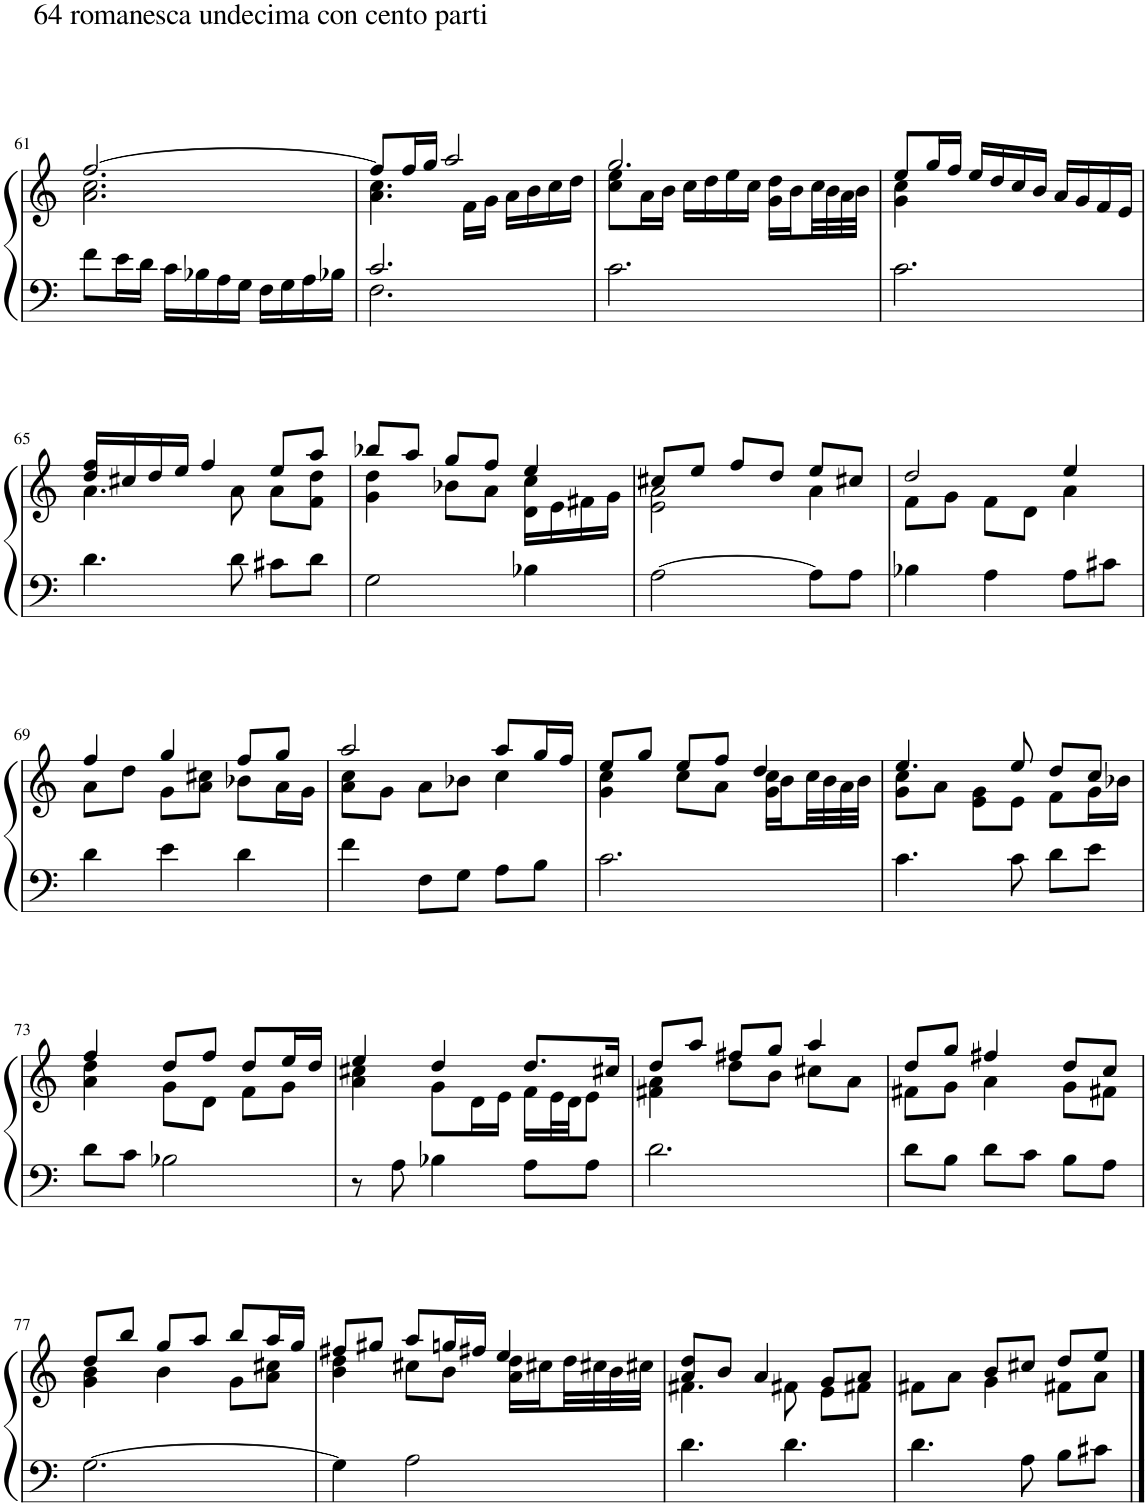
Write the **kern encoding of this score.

**kern	**kern
*part1	*part1
*staff2	*staff1
*I"Piano	*
*I'Pno.	*
!!LO:PB:g=z
*clefF4	*clefG2
*k[]	*k[]
*M3/4	*M3/4
=61	=61
*	*^
!	!LO:TX:a:t=64 romanesca undecima con cento parti	!
!LO:TX:a:t=64 romanesca undecima con cento parti	!	!
8f\L	[2.ff/	2.a\ 2.cc\
16e\L	.	.
16d\JJ	.	.
16c\LL	.	.
16B-X\	.	.
16A\	.	.
16G\JJ	.	.
16F\LL	.	.
16G\	.	.
16A\	.	.
16B-X\JJ	.	.
=62	=62	=62
*^	*	*
2.c/	2.F\	8ff/L]	4.a\ 4.cc\
.	.	16ff/L	.
.	.	16gg/JJ	.
.	.	2aa/	.
.	.	.	16f\LL
.	.	.	16g\JJ
.	.	.	16a\LL
.	.	.	16b\
.	.	.	16cc\
.	.	.	16dd\JJ
*v	*v	*	*
=63	=63	=63
2.c\	2.gg/	8cc\ 8ee\L
.	.	16a\L
.	.	16b\JJ
.	.	16cc\LL
.	.	16dd\
.	.	16ee\
.	.	16cc\JJ
.	.	16g\ 16dd\LL
.	.	16b\
.	.	32cc\L
.	.	32b\
.	.	32a\
.	.	32b\JJJ
=64	=64	=64
2.c\	8ee/L	4g\ 4cc\
.	16gg/L	.
.	16ff/JJ	.
.	16ee/LL	2ryy
.	16dd/	.
.	16cc/	.
.	16b/JJ	.
.	16a/LL	.
.	16g/	.
.	16f/	.
.	16e/JJ	.
!!LO:LB:g=z	!!
=65	=65	=65
4.d\	16dd/ 16ff/LL	4.a\
.	16cc#X/	.
.	16dd/	.
.	16ee/JJ	.
.	4ff/	.
8d\	.	8a\
8c#X\L	8ee/L	8a\L
8d\J	8aa/J	8f\ 8dd\J
=66	=66	=66
2G\	8bb-X/L	4g\ 4dd\
.	8aa/J	.
.	8gg/L	8b-X\L
.	8ff/J	8a\J
4B-X\	4ee/	16d\ 16cc\LL
.	.	16e\
.	.	16f#X\
.	.	16g\JJ
=67	=67	=67
[2A\	8cc#X/L	2e\ 2a\
.	8ee/J	.
.	8ff/L	.
.	8dd/J	.
8A\L]	8ee/L	4a\
8A\J	8cc#X/J	.
=68	=68	=68
4B-X\	2dd/	8f\L
.	.	8g\J
4A\	.	8f\L
.	.	8d\J
8A\L	4ee/	4a\
8c#X\J	.	.
!!LO:LB:g=z	!!
=69	=69	=69
4d\	4ff/	8a\L
.	.	8dd\J
4e\	4gg/	8g\L
.	.	8a\ 8cc#X\J
4d\	8ff/L	8b-X\L
.	8gg/J	16a\L
.	.	16g\JJ
=70	=70	=70
4f\	2aa/	8a\ 8cc\L
.	.	8g\J
8F\L	.	8a\L
8G\J	.	8b-X\J
8A\L	8aa/L	4cc\
8B\J	16gg/L	.
.	16ff/JJ	.
=71	=71	=71
2.c\	8ee/L	4g\ 4cc\
.	8gg/J	.
.	8ee/L	8cc\L
.	8ff/J	8a\J
.	4dd/	16g\ 16cc\LL
.	.	16b\
.	.	32cc\L
.	.	32b\
.	.	32a\
.	.	32b\JJJ
=72	=72	=72
4.c\	4.ee/	8g\ 8cc\L
.	.	8a\J
.	.	8e\ 8g\L
8c\	8ee/	8e\J
8d\L	8dd/L	8f\L
8e\J	8cc/J	16g\L
.	.	16b-X\JJ
!!LO:LB:g=z	!!
=73	=73	=73
8d\L	4ff/	4a\ 4dd\
8c\J	.	.
2B-X\	8dd/L	8g\L
.	8ff/J	8d\J
.	8dd/L	8f\L
.	16ee/L	8g\J
.	16dd/JJ	.
=74	=74	=74
8r	4ee/	4a\ 4cc#X\
8A\	.	.
4B-X\	4dd/	8g\L
.	.	16d\L
.	.	16e\JJ
8A\L	8.dd/L	16f\LL
.	.	32e\L
.	.	32d\JJ
8A\J	.	8e\J
.	16cc#X/Jk	.
=75	=75	=75
2.d\	8dd/L	4f#X\ 4a\
.	8aa/J	.
.	8ff#X/L	8dd\L
.	8gg/J	8b\J
.	4aa/	8cc#X\L
.	.	8a\J
=76	=76	=76
8d\L	8dd/L	8f#X\L
8B\J	8gg/J	8g\J
8d\L	4ff#X/	4a\
8c\J	.	.
8B\L	8dd/L	8g\L
8A\J	8cc/J	8f#X\J
!!LO:LB:g=z	!!
=77	=77	=77
[2.G\	8dd/L	4g\ 4b\
.	8bb/J	.
.	8gg/L	4b\
.	8aa/J	.
.	8bb/L	8g\L
.	16aa/L	8a\ 8cc#X\J
.	16gg/JJ	.
=78	=78	=78
4G\]	8ff#X/L	4b\ 4dd\
.	8gg#X/J	.
2A\	8aa/L	8cc#X\L
.	16ggn/L	8b\J
.	16ff#X/JJ	.
.	4ee/	16a\ 16dd\LL
.	.	16cc#X\
.	.	32dd\L
.	.	32cc#X\
.	.	32b\
.	.	32cc#X\JJJ
=79	=79	=79
4.d\	8a/ 8dd/L	4.f#X\
.	8b/J	.
.	4a/	.
4.d\	.	8f#X\
.	8g/L	8e\L
.	8a/J	8f#X\J
=80	=80	=80
4.d\	8f#X\L	4ryy
.	8a\J	.
.	8b/L	4g\
8A\	8cc#X/J	.
8B\L	8dd/L	8f#X\L
8c#X\J	8ee/J	8a\J
*	*v	*v
==	==
*-	*-
